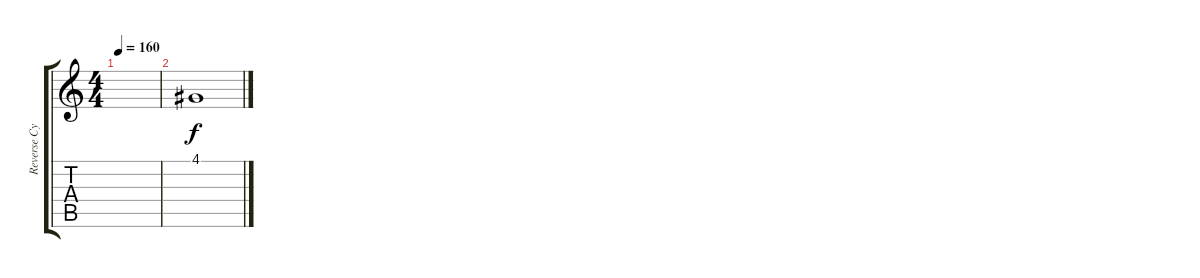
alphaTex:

\track ("Reverse Cymbal" "Reverse Cy") {instrument reversecymbal}
\staff {score tabs}
\tuning (E4 B3 G3 D3 A2 E2) {hide}
\ts (4 4)
\tempo 160
\clef g2
\ks c
|
4.1.1
